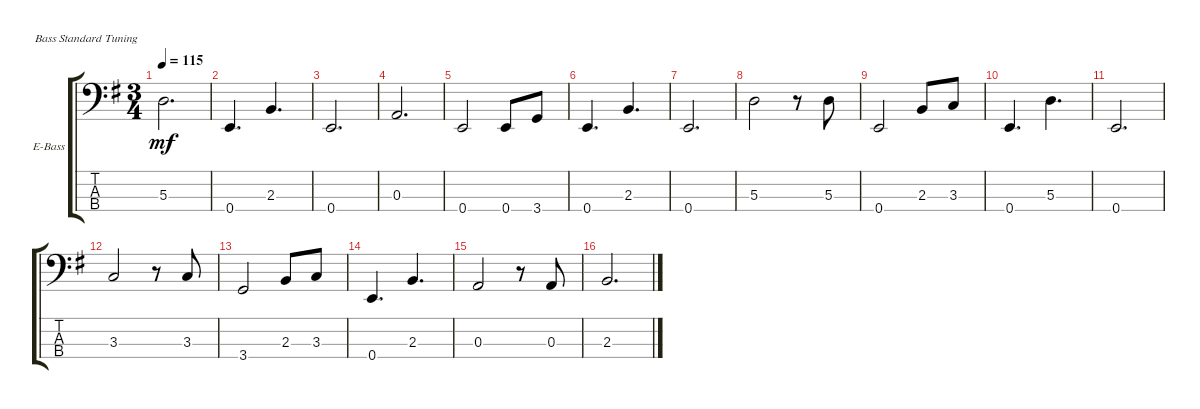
\defaultSystemsLayout 4
\bracketExtendMode groupsimilarinstruments
\firstSystemTrackNameOrientation horizontal
\otherSystemsTrackNameOrientation horizontal
\track ("Electric Bass" "E-Bass") {multiBarRest instrument electricbassfinger}
\staff {score tabs}
\tuning (G2 D2 A1 E1)
\ts (3 4)
\tempo 115
\clef f4
\ks eminor
5.3.2{d dy mf} |
0.4.4{d} 2.3.4{d} |
0.4.2{d} |
0.3.2{d} |
0.4.2 0.4.8 3.4.8 |
0.4.4{d} 2.3.4{d} |
0.4.2{d} |
5.3.2 r.8 5.3.8 |
0.4.2 2.3.8 3.3.8 |
0.4.4{d} 5.3.4{d} |
0.4.2{d} |
3.3.2 r.8 3.3.8 |
3.4.2 2.3.8 3.3.8 |
0.4.4{d} 2.3.4{d} |
0.3.2 r.8 0.3.8 |
2.3.2{d}
